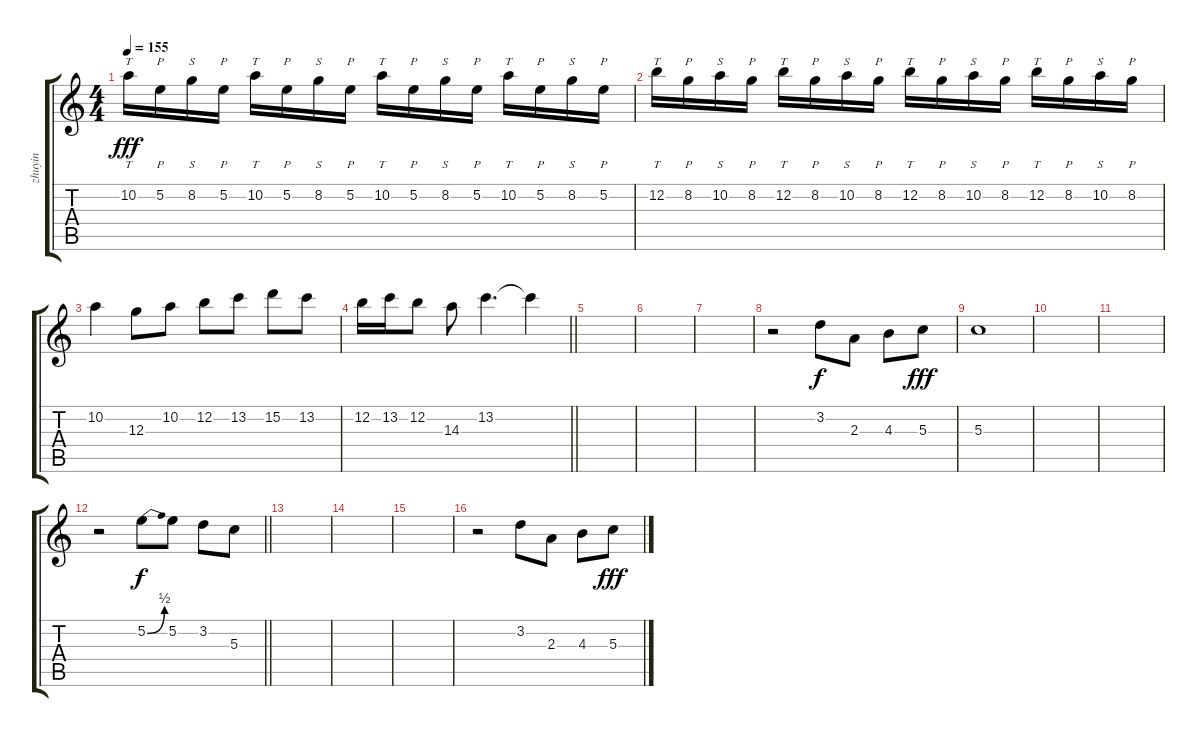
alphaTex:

\track ("zhuyin" "zhuyin") {instrument overdrivenguitar}
\staff {score tabs}
\tuning (E4 B3 G3 D3 A2 E2) {hide}
\ts (4 4)
\tempo 155
\clef g2
\ks c
10.2.16{tt dy fff} 5.2.16{p} 8.2.16{s} 5.2.16{p} 10.2.16{tt} 5.2.16{p} 8.2.16{s} 5.2.16{p} 10.2.16{tt} 5.2.16{p} 8.2.16{s} 5.2.16{p} 10.2.16{tt} 5.2.16{p} 8.2.16{s} 5.2.16{p} |
12.2.16{tt} 8.2.16{p} 10.2.16{s} 8.2.16{p} 12.2.16{tt} 8.2.16{p} 10.2.16{s} 8.2.16{p} 12.2.16{tt} 8.2.16{p} 10.2.16{s} 8.2.16{p} 12.2.16{tt} 8.2.16{p} 10.2.16{s} 8.2.16{p} |
10.2.4 12.3.8 10.2.8 12.2.8 13.2.8 15.2.8 13.2.8 |
\barLineRight lightlight
12.2.16 13.2.16 12.2.8 14.3.8 13.2.4{d} 13.2{t}.4 |
\section ("" "")
|
|
|
r.2 3.2.8{dy f} 2.3.8 4.3.8 5.3.8{txt "" dy fff} |
5.3.1 |
|
|
\barLineRight lightlight
r.2 5.2{be (bend 0 0 60 2)}.8{dy f} 5.2.8 3.2.8 5.3.8 |
|
|
|
r.2 3.2.8 2.3.8 4.3.8 5.3.8{dy fff}
